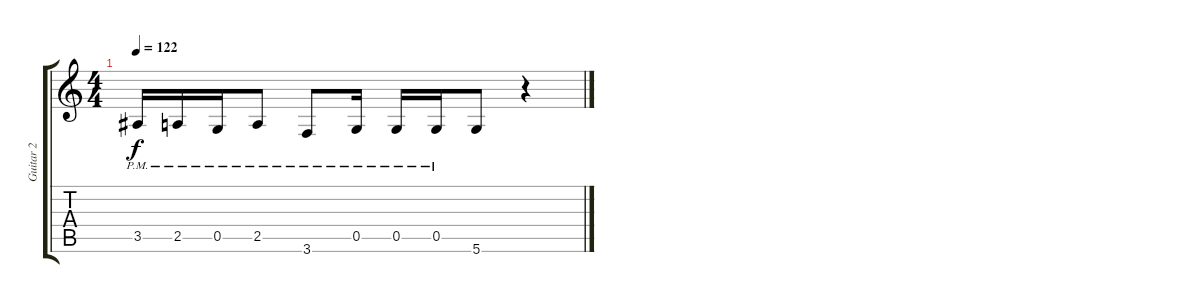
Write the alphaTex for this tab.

\track ("Guitar 2" "Guitar 2") {instrument distortionguitar}
\staff {score tabs}
\tuning (D4 A3 F3 C3 G2 D2) {hide}
\ts (4 4)
\tempo 122
\clef g2
\ks c
3.5{pm}.16{dy f} 2.5{pm}.16 0.5{pm}.16 2.5{pm}.8 3.6{pm}.8 0.5{pm}.16 0.5{pm}.16 0.5{pm}.16 5.6.8 r.4
